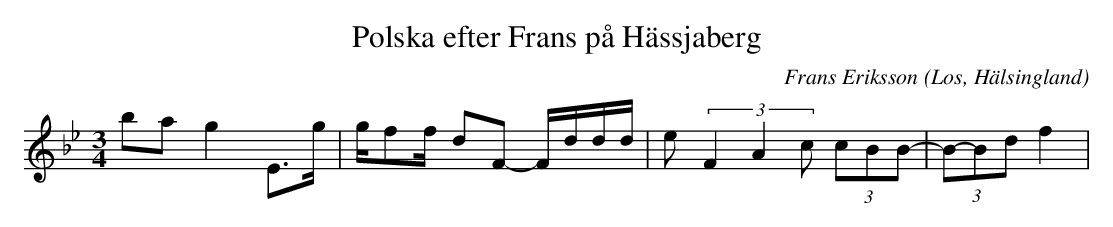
X:1
T:Polska efter Frans på Hässjaberg
O:Los, Hälsingland
M:3/4
C:Frans Eriksson
K:Bb
ba g2 E>g |g/ff/- dF- F/d/d/d/|e3/3 (3F2A2c (3cBB-| (3B-Bd f2|
